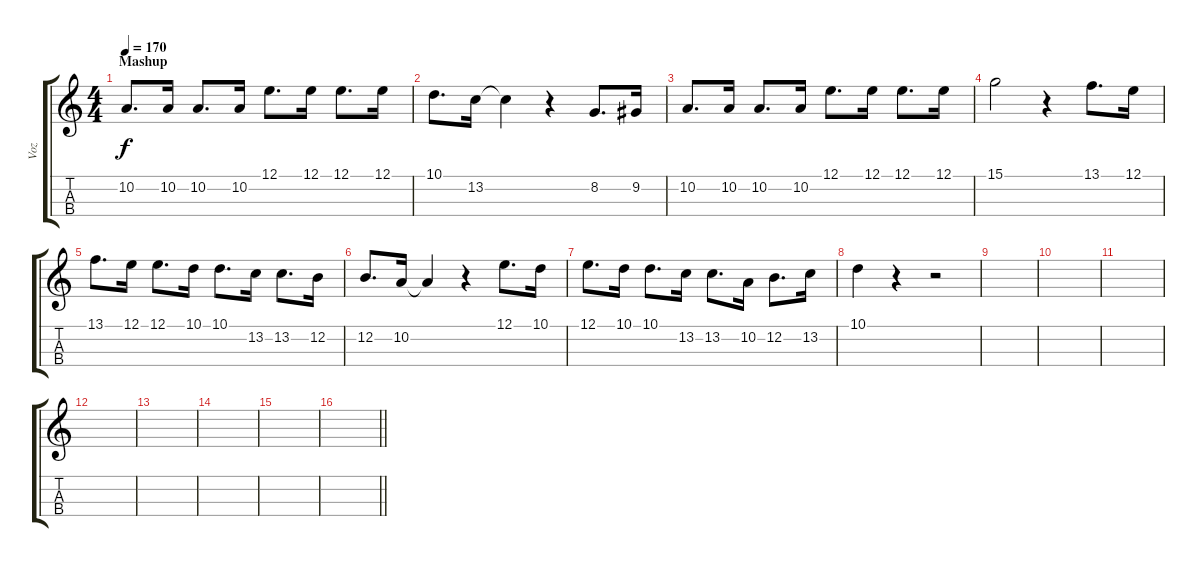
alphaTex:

\track ("Voz" "Voz") {instrument whistle}
\staff {score tabs}
\tuning (E4 B3 G3 D3) {hide}
\ts (4 4)
\section ("" "Mashup")
\tempo 170
\clef g2
\ks c
10.2.8{d dy f} 10.2.16 10.2.8{d} 10.2.16 12.1.8{d} 12.1.16 12.1.8{d} 12.1.16 |
10.1.8{d} 13.2.16 13.2{t}.4 r.4 8.2.8{d} 9.2.16 |
10.2.8{d} 10.2.16 10.2.8{d} 10.2.16 12.1.8{d} 12.1.16 12.1.8{d} 12.1.16 |
15.1.2 r.4 13.1.8{d} 12.1.16 |
13.1.8{d} 12.1.16 12.1.8{d} 10.1.16 10.1.8{d} 13.2.16 13.2.8{d} 12.2.16 |
12.2.8{d} 10.2.16 10.2{t}.4 r.4 12.1.8{d} 10.1.16 |
12.1.8{d} 10.1.16 10.1.8{d} 13.2.16 13.2.8{d} 10.2.16 12.2.8{d} 13.2.16 |
10.1.4 r.4 r.2 |
|
|
|
|
|
|
|
\barLineRight lightlight
